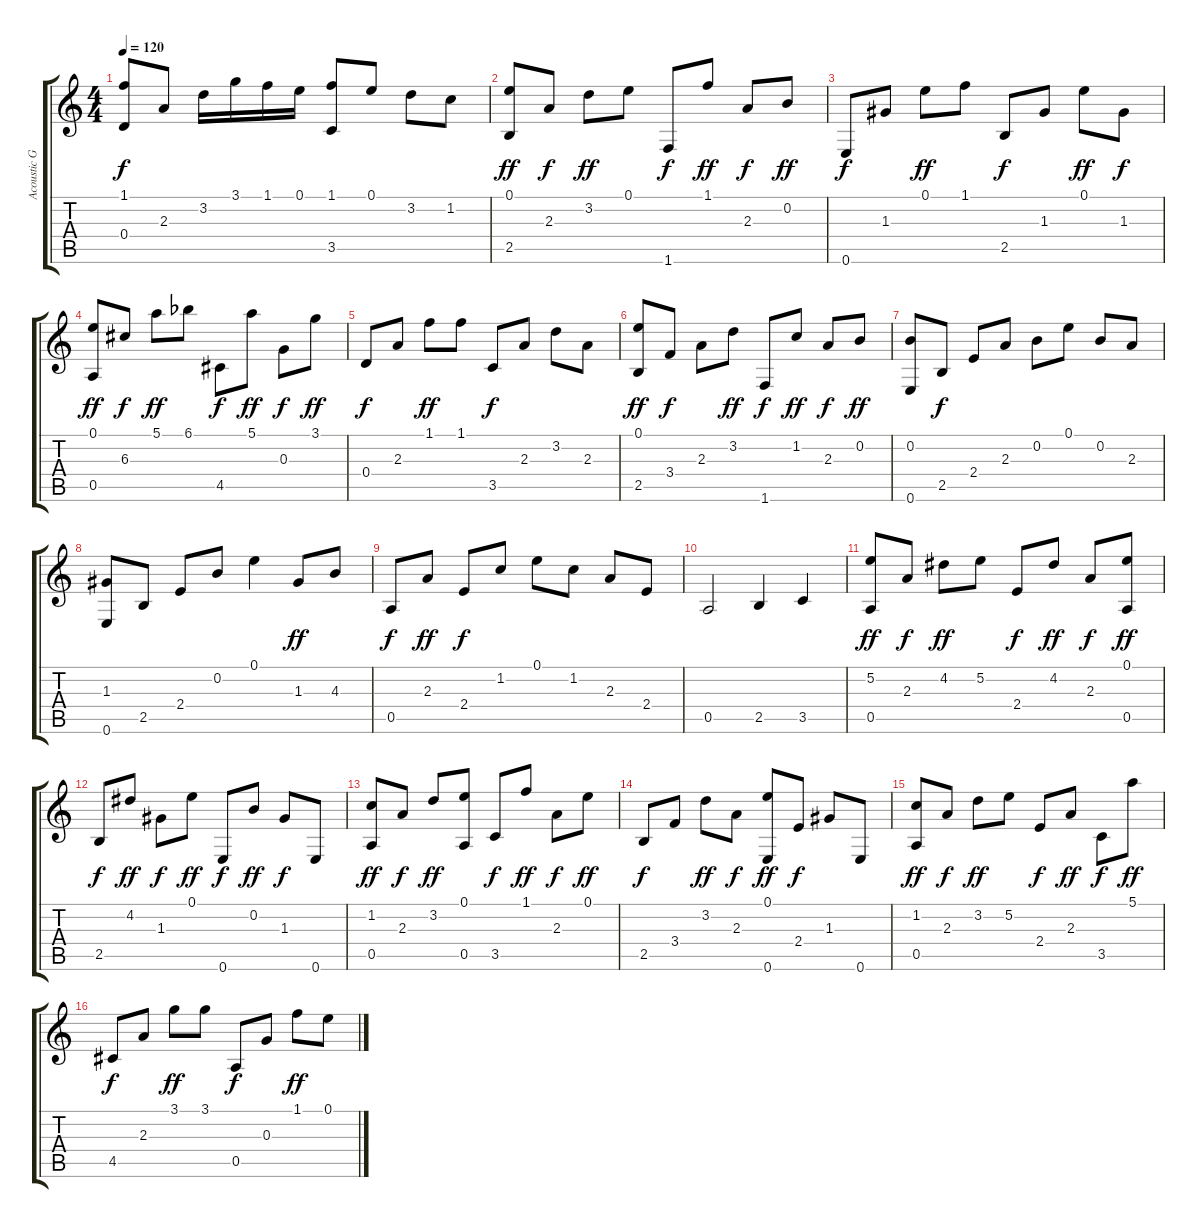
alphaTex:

\track ("Acoustic Guitar" "Acoustic G") {instrument acousticguitarnylon}
\staff {score tabs}
\tuning (E4 B3 G3 D3 A2 E2) {hide}
\ts (4 4)
\tempo 120
\clef g2
\ks c
(1.1 0.4).8{dy f} 2.3.8 3.2.16 3.1.16 1.1.16 0.1.16 (1.1 3.5).8 0.1.8 3.2.8 1.2.8 |
(0.1 2.5).8{dy ff} 2.3.8{dy f} 3.2.8{dy ff} 0.1.8 1.6.8{dy f} 1.1.8{dy ff} 2.3.8{dy f} 0.2.8{dy ff} |
0.6.8{dy f} 1.3.8 0.1.8{dy ff} 1.1.8 2.5.8{dy f} 1.3.8 0.1.8{dy ff} 1.3.8{dy f} |
(0.1 0.5).8{dy ff} 6.3.8{dy f} 5.1.8{dy ff} 6.1{acc b}.8 4.5.8{dy f} 5.1.8{dy ff} 0.3.8{dy f} 3.1.8{dy ff} |
0.4.8{dy f} 2.3.8 1.1.8{dy ff} 1.1.8 3.5.8{dy f} 2.3.8 3.2.8 2.3.8 |
(0.1 2.5).8{dy ff} 3.4.8{dy f} 2.3.8 3.2.8{dy ff} 1.6.8{dy f} 1.2.8{dy ff} 2.3.8{dy f} 0.2.8{dy ff} |
(0.2 0.6).8 2.5.8{dy f} 2.4.8 2.3.8 0.2.8 0.1.8 0.2.8 2.3.8 |
(1.3 0.6).8 2.5.8 2.4.8 0.2.8 0.1.4 1.3.8{dy ff} 4.3.8 |
0.5.8{dy f} 2.3.8{dy ff} 2.4.8{dy f} 1.2.8 0.1.8 1.2.8 2.3.8 2.4.8 |
0.5.2 2.5.4 3.5.4 |
(5.2 0.5).8{dy ff} 2.3.8{dy f} 4.2.8{dy ff} 5.2.8 2.4.8{dy f} 4.2.8{dy ff} 2.3.8{dy f} (0.1 0.5).8{dy ff} |
2.5.8{dy f} 4.2.8{dy ff} 1.3.8{dy f} 0.1.8{dy ff} 0.6.8{dy f} 0.2.8{dy ff} 1.3.8{dy f} 0.6.8 |
(1.2 0.5).8{dy ff} 2.3.8{dy f} 3.2.8{dy ff} (0.1 0.5).8 3.5.8{dy f} 1.1.8{dy ff} 2.3.8{dy f} 0.1.8{dy ff} |
2.5.8{dy f} 3.4.8 3.2.8{dy ff} 2.3.8{dy f} (0.1 0.6).8{dy ff} 2.4.8{dy f} 1.3.8 0.6.8 |
(1.2 0.5).8{dy ff} 2.3.8{dy f} 3.2.8{dy ff} 5.2.8 2.4.8{dy f} 2.3.8{dy ff} 3.5.8{dy f} 5.1.8{dy ff} |
4.5.8{dy f} 2.3.8 3.1.8{dy ff} 3.1.8 0.5.8{dy f} 0.3.8 1.1.8{dy ff} 0.1.8
